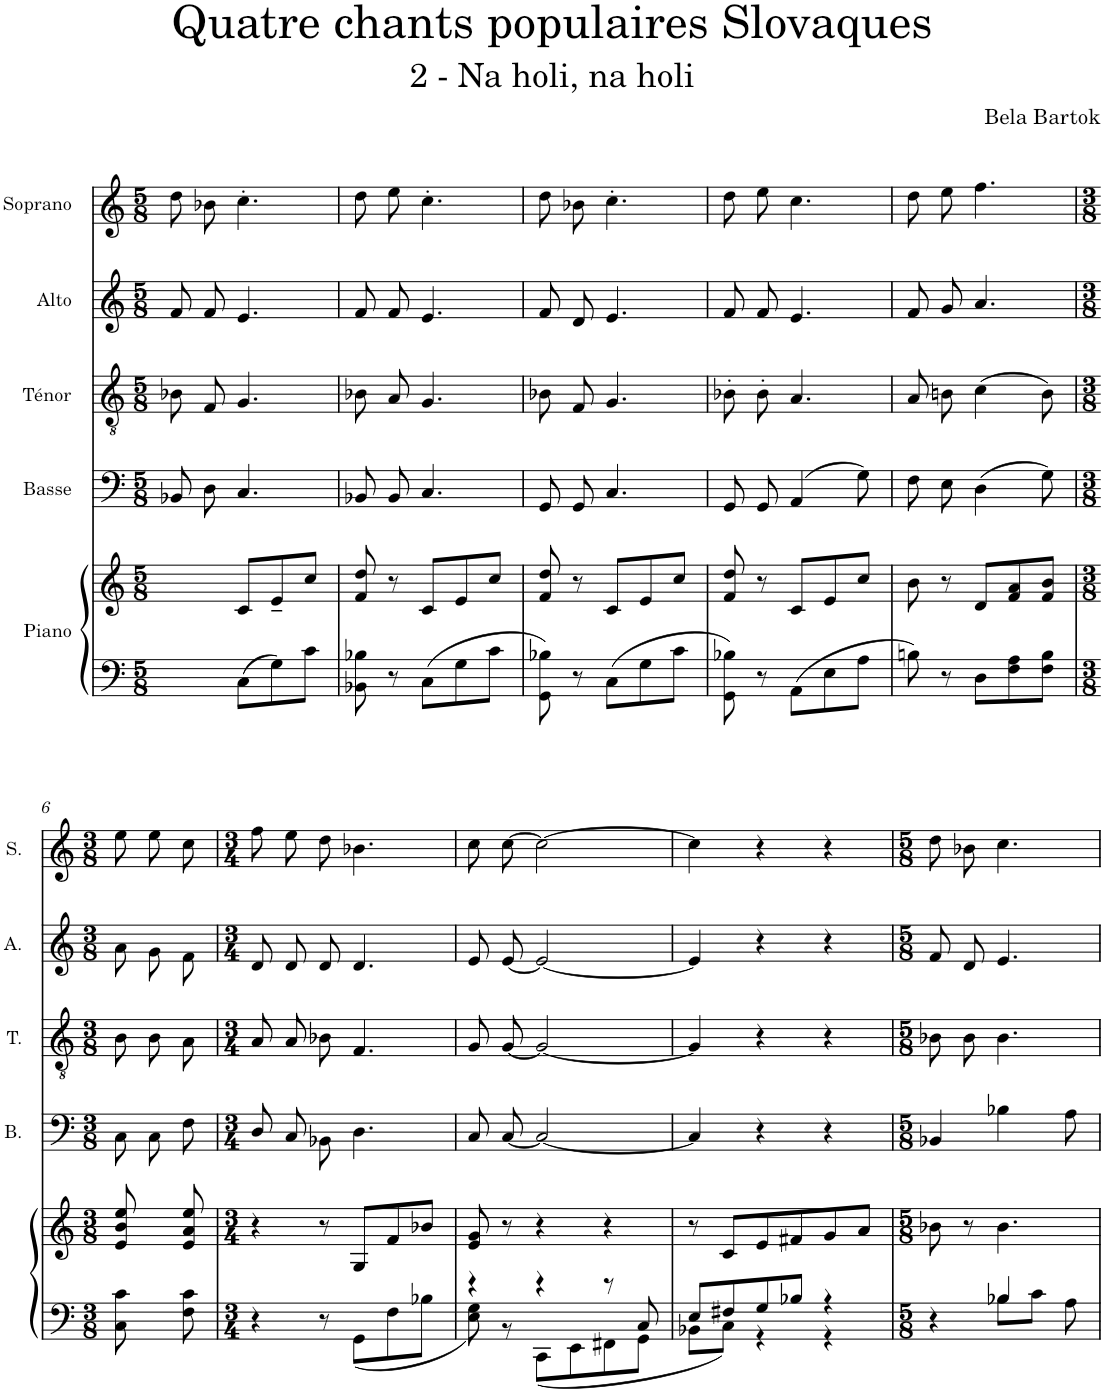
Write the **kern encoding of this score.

**kern	**kern	**kern	**kern	**kern	**kern
*part5	*part5	*part4	*part3	*part2	*part1
*staff6	*staff5	*staff4	*staff3	*staff2	*staff1
*I"Piano	*	*I"Basse	*I"Ténor	*I"Alto	*I"Soprano
*I'Pno	*	*I'B.	*I'T.	*I'A.	*I'S.
*clefF4	*clefG2	*clefF4	*clefGv2	*clefG2	*clefG2
*k[]	*k[]	*k[]	*k[]	*k[]	*k[]
*M5/8	*M5/8	*M5/8	*M5/8	*M5/8	*M5/8
=1	=1	=1	=1	=1	=1
4ryy	4ryy	8BB-X/L	8B-X/L	8f/L	8dd\L
.	.	8D/J	8F/J	8f/J	8b-X\J
8C\L	8c/L	4.C/	4.G/	4.e/	4.cc'\
8G\	8e~/	.	.	.	.
8c\J	8cc/J	.	.	.	.
=2	=2	=2	=2	=2	=2
8BB-X\ 8B-X\	8f/ 8dd/	8BB-X/L	8B-X/L	8f/L	8dd\L
8r	8r	8BB-/J	8A/J	8f/J	8ee\J
8C\L	8c/L	4.C/	4.G/	4.e/	4.cc'\
8G\	8e/	.	.	.	.
8c\J	8cc/J	.	.	.	.
=3	=3	=3	=3	=3	=3
8GG\ 8B-X\	8f/ 8dd/	8GG/L	8B-X/L	8f/L	8dd\L
8r	8r	8GG/J	8F/J	8d/J	8b-X\J
8C\L	8c/L	4.C/	4.G/	4.e/	4.cc'\
8G\	8e/	.	.	.	.
8c\J	8cc/J	.	.	.	.
=4	=4	=4	=4	=4	=4
8GG\ 8B-X\	8f/ 8dd/	8GG/L	8B-X'\L	8f/L	8dd\L
8r	8r	8GG/J	8B-'\J	8f/J	8ee\J
8AA\L	8c/L	(>4AA/	4.A/	4.e/	4.cc\
8E\	8e/	.	.	.	.
8A\J	8cc/J	8G\)	.	.	.
=5	=5	=5	=5	=5	=5
8Bn\	8b\	8F\L	8A/L	8f/L	8dd\L
8r	8r	8E\J	8Bn/J	8g/J	8ee\J
8D\L	8d/L	(>4D\	(4c\	4.a/	4.ff\
8F\ 8A\	8f/ 8a/	.	.	.	.
8F\ 8B\J	8f/ 8b/J	8G\)	8B\)	.	.
!!LO:LB:g=z
=6	=6	=6	=6	=6	=6
*M3/8	*M3/8	*M3/8	*M3/8	*M3/8	*M3/8
8C\ 8c\	8e/ 8b/ 8ee/	8C\L	8B\L	8a\L	8ee\L
8ryy	8ryy	8C\	8B\	8g\	8ee\
8F\ 8c\	8e/ 8a/ 8ee/	8F\J	8A\J	8f\J	8cc\J
=7	=7	=7	=7	=7	=7
*M3/4	*M3/4	*M3/4	*M3/4	*M3/4	*M3/4
4r	4r	8D/L	8A/L	8d/L	8ff\L
.	.	8C/J	8A/J	8d/J	8ee\J
8r	8r	8BB-X\	8B-X\	8d/	8dd\
8GG\L	8G/L	4.D\	4.F/	4.d/	4.b-X\
8F\	8f/	.	.	.	.
8B-X\J	8b-X/J	.	.	.	.
=8	=8	=8	=8	=8	=8
*^	*	*	*	*	*
4r	8E\ 8G\	8e/ 8g/	8C/L	8G/L	8e/L	8cc\L
.	8r	8r	[<8C/J	[<8G/J	[<8e/J	[>8cc\J
4r	8CC\L	4r	2C/_	2G/_	2e/_	2cc\_
.	8EE\	.	.	.	.	.
8r	8FF#X\	4r	.	.	.	.
8C/	8GG\J	.	.	.	.	.
=9	=9	=9	=9	=9	=9	=9
8E/L	8BB-X\L	8r	4C/]	4G/]	4e/]	4cc\]
8F#X/	8C\J	8c/L	.	.	.	.
8G/	4r	8e/	4r	4r	4r	4r
8B-X/J	.	8f#X/	.	.	.	.
4r	4r	8g/	4r	4r	4r	4r
.	.	8a/J	.	.	.	.
=10	=10	=10	=10	=10	=10	=10
*M5/8	*	*M5/8	*M5/8	*M5/8	*M5/8	*M5/8
4r	4ryy	8b-X\	4BB-X/	8B-X\L	8f/L	8dd\L
.	.	8r	.	8B-\J	8d/J	8b-X\J
4B-X/	8B-\L	4.b-\	4B-X\	4.B-\	4.e/	4.cc\
.	8c\J	.	.	.	.	.
8A\	8ryy	.	8A\	.	.	.
*v	*v	*	*	*	*	*
=	=	=	=	=	=
*-	*-	*-	*-	*-	*-
